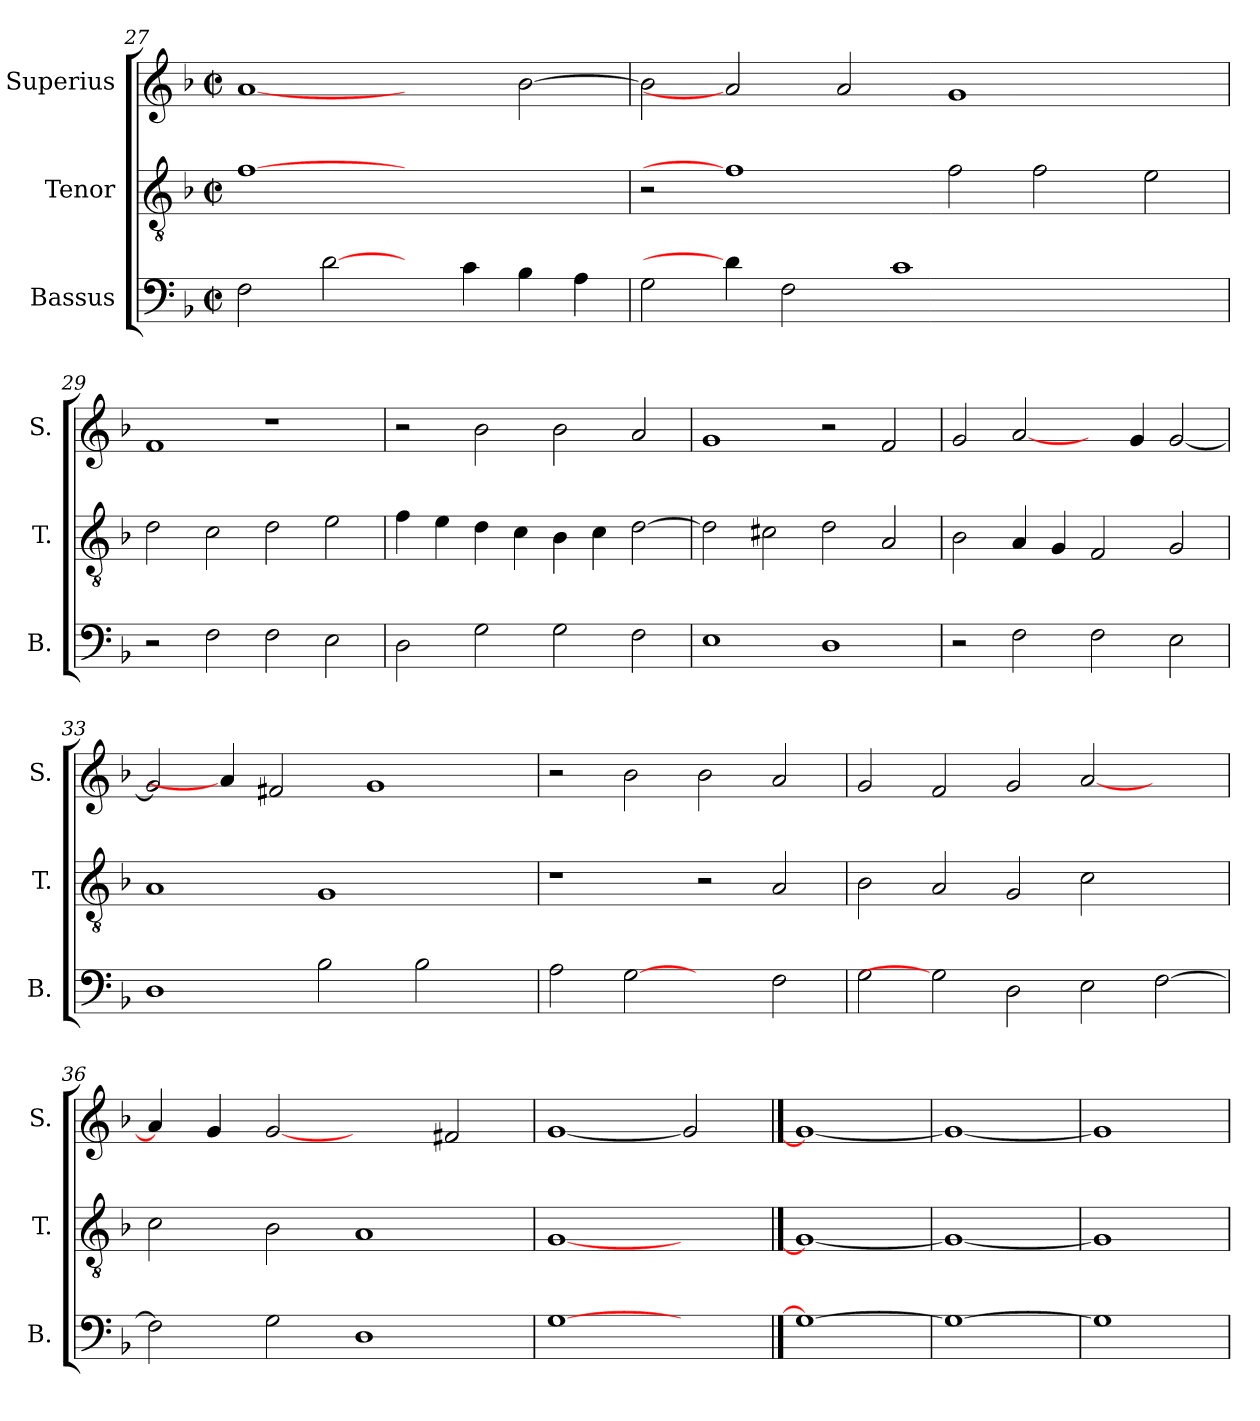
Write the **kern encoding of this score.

**kern	**kern	**kern
*part3	*part2	*part1
*staff3	*staff2	*staff1
*I"Bassus	*I"Tenor	*I"Superius
*I'B.	*I'T.	*I'S.
*clefF4	*clefGv2	*clefG2
*	*ITrd7c12	*
*k[b-]	*k[b-]	*k[b-]
*F:	*F:	*F:
*M2/2	*M2/2	*M2/2
*met(c|)	*met(c|)	*met(c|)
=27	=27	=27
2Fi\	[1Fi	[1ai
[2di\	.	.
4ryy	1ryy	2ryy
4ci\	.	.
4B-i\	.	[>2b-i\
4Ai\	.	.
=28	=28	=28
2Gi\	2r	2b-i\]
4di\]	1Fi]	2ai]
2Fi\	.	.
.	.	2ai/
1ci	.	.
.	2Fi\	1gi
.	2Fi\	.
2.ryy	.	.
.	2Ei\	2ryy
=29	=29	=29
2r	2Di\	1fi
2Fi\	2Ci\	.
2Fi\	2Di\	1r
2Ei\	2Ei\	.
=30	=30	=30
2Di\	4Fi\	2r
.	4Ei\	.
2Gi\	4Di\	2b-i\
.	4Ci\	.
2Gi\	4BB-i\	2b-i\
.	4Ci\	.
2Fi\	[>2Di\	2ai/
!!LO:PB:g=z
=31	=31	=31
1Ei	2Di\]	1gi
.	2C#Xi\	.
1Di	2Di\	2r
.	2AAi/	2fi/
=32	=32	=32
2r	2BB-i\	2gi/
2Fi\	4AAi/	[2ai/
.	4GGi/	.
2Fi\	2FFi/	4ryy
.	.	4gi/
2Ei\	2GGi/	[<2gi/
=33	=33	=33
1Di	1AAi	2gi/]
.	.	4ai/]
.	.	2f#Xi/
2B-i\	1GGi	.
.	.	1gi
2B-i\	.	.
4ryy	4ryy	.
!!LO:LB:g=z
=34	=34	=34
2Ai\	1r	2r
[2Gi	.	2b-i\
2ryy	2r	2b-i\
2Fi\	2AAi/	2ai/
=35	=35	=35
2Gi\	2BB-i\	2gi/
2Gi]	2AAi/	2fi/
2Di\	2GGi/	2gi/
2Ei\	2Ci\	[<2ai/
[>2Fi\	2ryy	2ryy
=36	=36	=36
2Fi\]	2Ci\	4ai/]
.	.	4gi/
2Gi\	2BB-i\	[2gi
1Di	1AAi	2ryy
.	.	2f#Xi/
=37	=37	=37
[1Gi	[1GGi	[1gi
2ryy	2ryy	2gi]
==38	==38	==38
1Gi_	1GGi_	1gi_
=39	=39	=39
1Gi_	1GGi_	1gi_
=40	=40	=40
1Gi]	1GGi]	1gi]
=	=	=
*-	*-	*-
